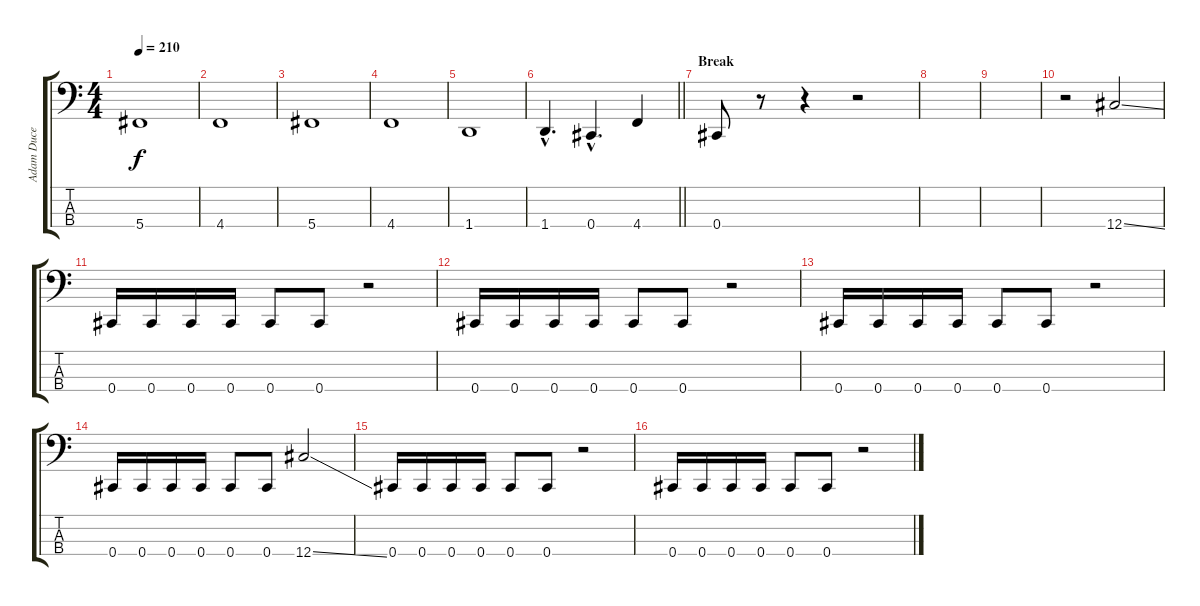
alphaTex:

\track ("Adam Duce" "Adam Duce") {instrument electricbassfinger}
\staff {score tabs}
\tuning (E2 B1 Gb1 Db1) {hide}
\ts (4 4)
\tempo 210
\clef f4
\ks c
5.4.1{dy f} |
4.4.1 |
5.4.1 |
4.4.1 |
1.4.1 |
\barLineRight lightlight
1.4{hac}.4{d} 0.4{hac}.4{d} 4.4.4 |
\section ("" "Break")
0.4.8 r.8 r.4 r.2 |
|
|
r.2 12.4{ss}.2 |
0.4.16 0.4.16 0.4.16 0.4.16 0.4.8 0.4.8 r.2 |
0.4.16 0.4.16 0.4.16 0.4.16 0.4.8 0.4.8 r.2 |
0.4.16 0.4.16 0.4.16 0.4.16 0.4.8 0.4.8 r.2 |
0.4.16 0.4.16 0.4.16 0.4.16 0.4.8 0.4.8 12.4{ss}.2 |
0.4.16 0.4.16 0.4.16 0.4.16 0.4.8 0.4.8 r.2 |
0.4.16 0.4.16 0.4.16 0.4.16 0.4.8 0.4.8 r.2
